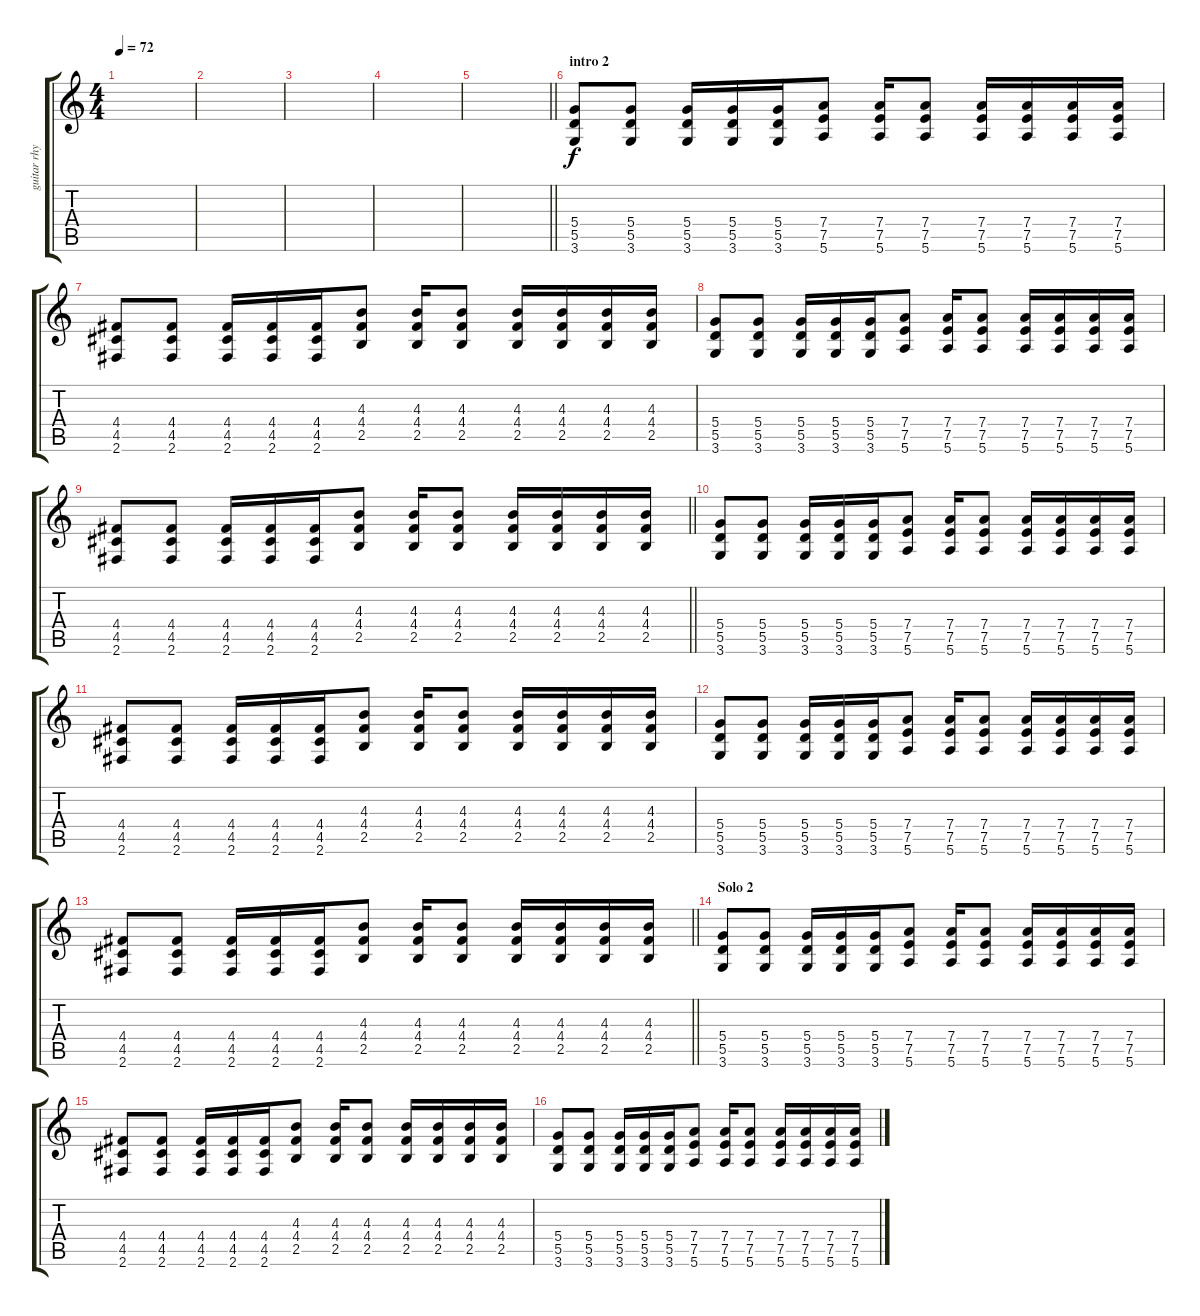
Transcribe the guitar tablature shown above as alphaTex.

\track ("guitar rhythm" "guitar rhy") {instrument distortionguitar}
\staff {score tabs}
\tuning (E4 B3 G3 D3 A2 E2) {hide}
\ts (4 4)
\tempo 72
\clef g2
\ks c
|
|
|
|
\barLineRight lightlight
|
\section ("" "intro 2")
(5.4 5.5 3.6).8 (5.4 5.5 3.6).8 (5.4 5.5 3.6).16 (5.4 5.5 3.6).16 (5.4 5.5 3.6).16 (7.4 7.5 5.6).8 (7.4 7.5 5.6).16 (7.4 7.5 5.6).8 (7.4 7.5 5.6).16 (7.4 7.5 5.6).16 (7.4 7.5 5.6).16 (7.4 7.5 5.6).16 |
(4.4 4.5 2.6).8 (4.4 4.5 2.6).8 (4.4 4.5 2.6).16 (4.4 4.5 2.6).16 (4.4 4.5 2.6).16 (4.3 4.4 2.5).8 (4.3 4.4 2.5).16 (4.3 4.4 2.5).8 (4.3 4.4 2.5).16 (4.3 4.4 2.5).16 (4.3 4.4 2.5).16 (4.3 4.4 2.5).16 |
(5.4 5.5 3.6).8 (5.4 5.5 3.6).8 (5.4 5.5 3.6).16 (5.4 5.5 3.6).16 (5.4 5.5 3.6).16 (7.4 7.5 5.6).8 (7.4 7.5 5.6).16 (7.4 7.5 5.6).8 (7.4 7.5 5.6).16 (7.4 7.5 5.6).16 (7.4 7.5 5.6).16 (7.4 7.5 5.6).16 |
\barLineRight lightlight
(4.4 4.5 2.6).8 (4.4 4.5 2.6).8 (4.4 4.5 2.6).16 (4.4 4.5 2.6).16 (4.4 4.5 2.6).16 (4.3 4.4 2.5).8 (4.3 4.4 2.5).16 (4.3 4.4 2.5).8 (4.3 4.4 2.5).16 (4.3 4.4 2.5).16 (4.3 4.4 2.5).16 (4.3 4.4 2.5).16 |
\section ("" "")
(5.4 5.5 3.6).8 (5.4 5.5 3.6).8 (5.4 5.5 3.6).16 (5.4 5.5 3.6).16 (5.4 5.5 3.6).16 (7.4 7.5 5.6).8 (7.4 7.5 5.6).16 (7.4 7.5 5.6).8 (7.4 7.5 5.6).16 (7.4 7.5 5.6).16 (7.4 7.5 5.6).16 (7.4 7.5 5.6).16 |
(4.4 4.5 2.6).8 (4.4 4.5 2.6).8 (4.4 4.5 2.6).16 (4.4 4.5 2.6).16 (4.4 4.5 2.6).16 (4.3 4.4 2.5).8 (4.3 4.4 2.5).16 (4.3 4.4 2.5).8 (4.3 4.4 2.5).16 (4.3 4.4 2.5).16 (4.3 4.4 2.5).16 (4.3 4.4 2.5).16 |
(5.4 5.5 3.6).8 (5.4 5.5 3.6).8 (5.4 5.5 3.6).16 (5.4 5.5 3.6).16 (5.4 5.5 3.6).16 (7.4 7.5 5.6).8 (7.4 7.5 5.6).16 (7.4 7.5 5.6).8 (7.4 7.5 5.6).16 (7.4 7.5 5.6).16 (7.4 7.5 5.6).16 (7.4 7.5 5.6).16 |
\barLineRight lightlight
(4.4 4.5 2.6).8 (4.4 4.5 2.6).8 (4.4 4.5 2.6).16 (4.4 4.5 2.6).16 (4.4 4.5 2.6).16 (4.3 4.4 2.5).8 (4.3 4.4 2.5).16 (4.3 4.4 2.5).8 (4.3 4.4 2.5).16 (4.3 4.4 2.5).16 (4.3 4.4 2.5).16 (4.3 4.4 2.5).16 |
\section ("" "Solo 2")
(5.4 5.5 3.6).8 (5.4 5.5 3.6).8 (5.4 5.5 3.6).16 (5.4 5.5 3.6).16 (5.4 5.5 3.6).16 (7.4 7.5 5.6).8 (7.4 7.5 5.6).16 (7.4 7.5 5.6).8 (7.4 7.5 5.6).16 (7.4 7.5 5.6).16 (7.4 7.5 5.6).16 (7.4 7.5 5.6).16 |
(4.4 4.5 2.6).8 (4.4 4.5 2.6).8 (4.4 4.5 2.6).16 (4.4 4.5 2.6).16 (4.4 4.5 2.6).16 (4.3 4.4 2.5).8 (4.3 4.4 2.5).16 (4.3 4.4 2.5).8 (4.3 4.4 2.5).16 (4.3 4.4 2.5).16 (4.3 4.4 2.5).16 (4.3 4.4 2.5).16 |
(5.4 5.5 3.6).8 (5.4 5.5 3.6).8 (5.4 5.5 3.6).16 (5.4 5.5 3.6).16 (5.4 5.5 3.6).16 (7.4 7.5 5.6).8 (7.4 7.5 5.6).16 (7.4 7.5 5.6).8 (7.4 7.5 5.6).16 (7.4 7.5 5.6).16 (7.4 7.5 5.6).16 (7.4 7.5 5.6).16
